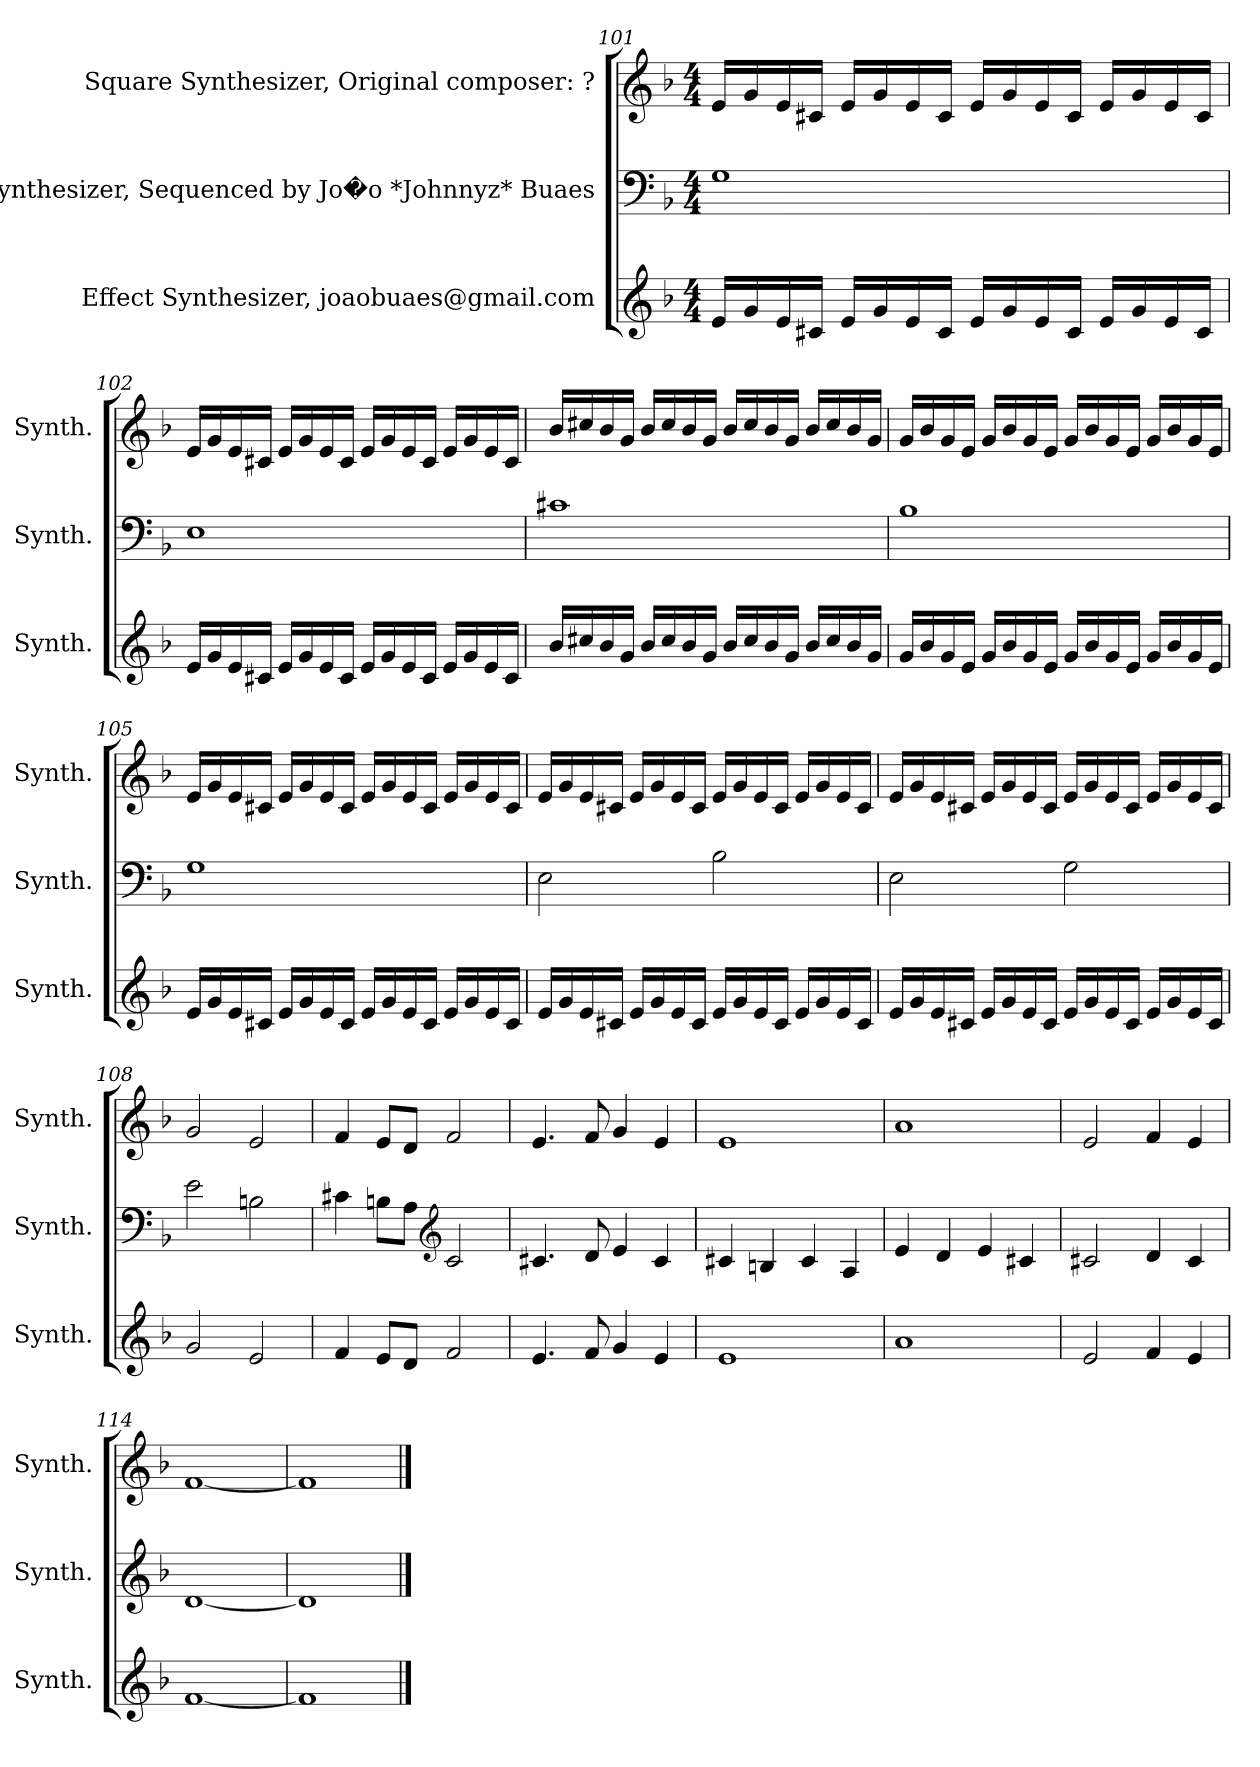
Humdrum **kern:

**kern	**kern	**kern
*part3	*part2	*part1
*staff3	*staff2	*staff1
*I"Effect Synthesizer, joaobuaes@gmail.com	*I"Square Synthesizer, Sequenced by Jo�o *Johnnyz* Buaes	*I"Square Synthesizer, Original composer: ?
*I'Synth.	*I'Synth.	*I'Synth.
!!LO:PB:g=z
*clefG2	*clefF4	*clefG2
*k[b-]	*k[b-]	*k[b-]
*M4/4	*M4/4	*M4/4
=101	=101	=101
16e/LL	1G	16e/LL
16g/	.	16g/
16e/	.	16e/
16c#X/JJ	.	16c#X/JJ
16e/LL	.	16e/LL
16g/	.	16g/
16e/	.	16e/
16c#/JJ	.	16c#/JJ
16e/LL	.	16e/LL
16g/	.	16g/
16e/	.	16e/
16c#/JJ	.	16c#/JJ
16e/LL	.	16e/LL
16g/	.	16g/
16e/	.	16e/
16c#/JJ	.	16c#/JJ
=102	=102	=102
16e/LL	1E	16e/LL
16g/	.	16g/
16e/	.	16e/
16c#X/JJ	.	16c#X/JJ
16e/LL	.	16e/LL
16g/	.	16g/
16e/	.	16e/
16c#/JJ	.	16c#/JJ
16e/LL	.	16e/LL
16g/	.	16g/
16e/	.	16e/
16c#/JJ	.	16c#/JJ
16e/LL	.	16e/LL
16g/	.	16g/
16e/	.	16e/
16c#/JJ	.	16c#/JJ
!!LO:LB:g=z
=103	=103	=103
16b-/LL	1c#X	16b-/LL
16cc#X/	.	16cc#X/
16b-/	.	16b-/
16g/JJ	.	16g/JJ
16b-/LL	.	16b-/LL
16cc#/	.	16cc#/
16b-/	.	16b-/
16g/JJ	.	16g/JJ
16b-/LL	.	16b-/LL
16cc#/	.	16cc#/
16b-/	.	16b-/
16g/JJ	.	16g/JJ
16b-/LL	.	16b-/LL
16cc#/	.	16cc#/
16b-/	.	16b-/
16g/JJ	.	16g/JJ
=104	=104	=104
16g/LL	1B-	16g/LL
16b-/	.	16b-/
16g/	.	16g/
16e/JJ	.	16e/JJ
16g/LL	.	16g/LL
16b-/	.	16b-/
16g/	.	16g/
16e/JJ	.	16e/JJ
16g/LL	.	16g/LL
16b-/	.	16b-/
16g/	.	16g/
16e/JJ	.	16e/JJ
16g/LL	.	16g/LL
16b-/	.	16b-/
16g/	.	16g/
16e/JJ	.	16e/JJ
!!LO:LB:g=z
=105	=105	=105
16e/LL	1G	16e/LL
16g/	.	16g/
16e/	.	16e/
16c#X/JJ	.	16c#X/JJ
16e/LL	.	16e/LL
16g/	.	16g/
16e/	.	16e/
16c#/JJ	.	16c#/JJ
16e/LL	.	16e/LL
16g/	.	16g/
16e/	.	16e/
16c#/JJ	.	16c#/JJ
16e/LL	.	16e/LL
16g/	.	16g/
16e/	.	16e/
16c#/JJ	.	16c#/JJ
=106	=106	=106
16e/LL	2E\	16e/LL
16g/	.	16g/
16e/	.	16e/
16c#X/JJ	.	16c#X/JJ
16e/LL	.	16e/LL
16g/	.	16g/
16e/	.	16e/
16c#/JJ	.	16c#/JJ
16e/LL	2B-\	16e/LL
16g/	.	16g/
16e/	.	16e/
16c#/JJ	.	16c#/JJ
16e/LL	.	16e/LL
16g/	.	16g/
16e/	.	16e/
16c#/JJ	.	16c#/JJ
!!LO:LB:g=z
=107	=107	=107
16e/LL	2E\	16e/LL
16g/	.	16g/
16e/	.	16e/
16c#X/JJ	.	16c#X/JJ
16e/LL	.	16e/LL
16g/	.	16g/
16e/	.	16e/
16c#/JJ	.	16c#/JJ
16e/LL	2G\	16e/LL
16g/	.	16g/
16e/	.	16e/
16c#/JJ	.	16c#/JJ
16e/LL	.	16e/LL
16g/	.	16g/
16e/	.	16e/
16c#/JJ	.	16c#/JJ
=108	=108	=108
2g/	2e\	2g/
2e/	2Bn\	2e/
=109	=109	=109
4f/	4c#X\	4f/
8e/L	8Bn\L	8e/L
8d/J	8A\J	8d/J
*	*clefG2	*
2f/	2c#/	2f/
=110	=110	=110
4.e/	4.c#X/	4.e/
8f/	8d/	8f/
4g/	4e/	4g/
4e/	4c#/	4e/
=111	=111	=111
1e	4c#X/	1e
.	4Bn/	.
.	4c#/	.
.	4A/	.
!!LO:PB:g=z
=112	=112	=112
1a	4e/	1a
.	4d/	.
.	4e/	.
.	4c#X/	.
=113	=113	=113
2e/	2c#X/	2e/
4f/	4d/	4f/
4e/	4c#/	4e/
=114	=114	=114
[1f	[1d	[1f
=115	=115	=115
1f]	1d]	1f]
==	==	==
*-	*-	*-
